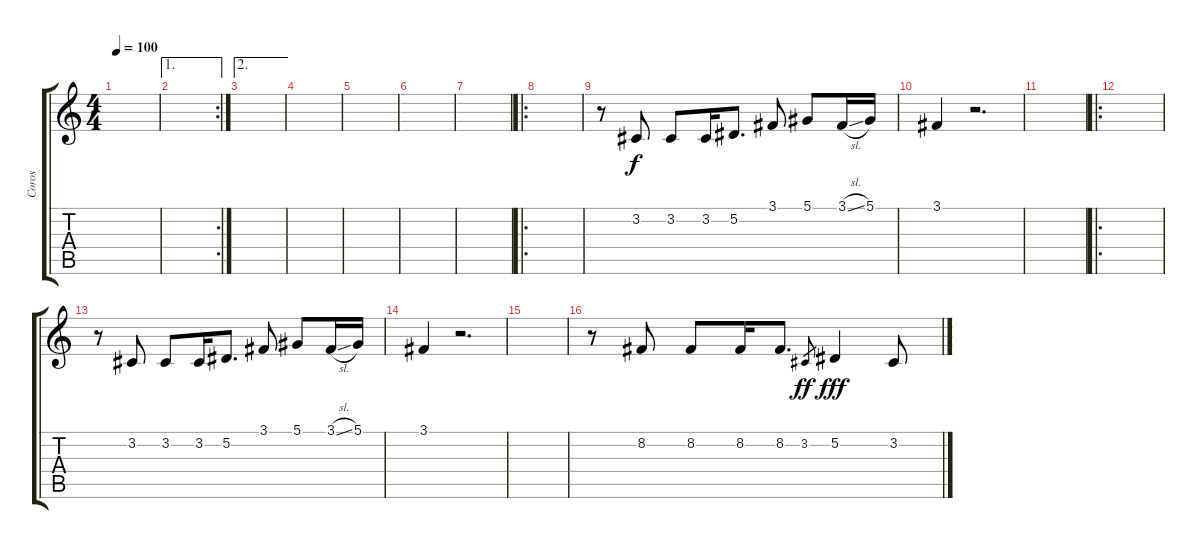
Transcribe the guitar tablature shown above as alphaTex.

\track ("Coros" "Coros") {instrument lead2sawtooth}
\staff {score tabs}
\tuning (Eb4 Bb3 Gb3 Db3 Ab2 Eb2) {hide}
\ts (4 4)
\tempo 100
\clef g2
\ks c
|
\ae 1
\rc 2
|
\ae 2
|
|
|
|
|
\ro
|
r.8 3.2.8 3.2.8 3.2.16 5.2.8{d} 3.1.8 5.1.8 3.1{sl}.16 5.1.16 |
3.1.4 r.2{d} |
|
\ro
|
r.8 3.2.8 3.2.8 3.2.16 5.2.8{d} 3.1.8 5.1.8 3.1{sl}.16 5.1.16 |
3.1.4 r.2{d} |
|
r.8 8.2.8 8.2.8 8.2.16 8.2.8{d} 3.2.8{gr dy ff} 5.2.4{dy fff} 3.2.8
